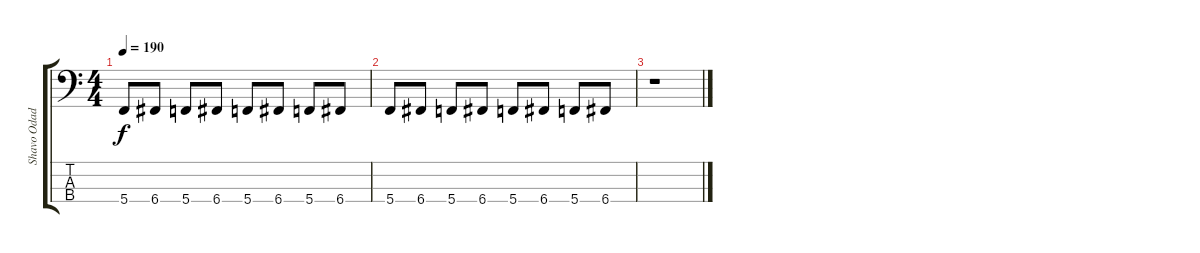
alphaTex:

\track ("Shavo Odadjian" "Shavo Odad") {instrument electricbasspick}
\staff {score tabs}
\tuning (F2 C2 G1 C1) {hide}
\ts (4 4)
\tempo 190
\clef f4
\ks c
5.4.8{dy f} 6.4.8 5.4.8 6.4.8 5.4.8 6.4.8 5.4.8 6.4.8 |
5.4.8 6.4.8 5.4.8 6.4.8 5.4.8 6.4.8 5.4.8 6.4.8 |
r.1
